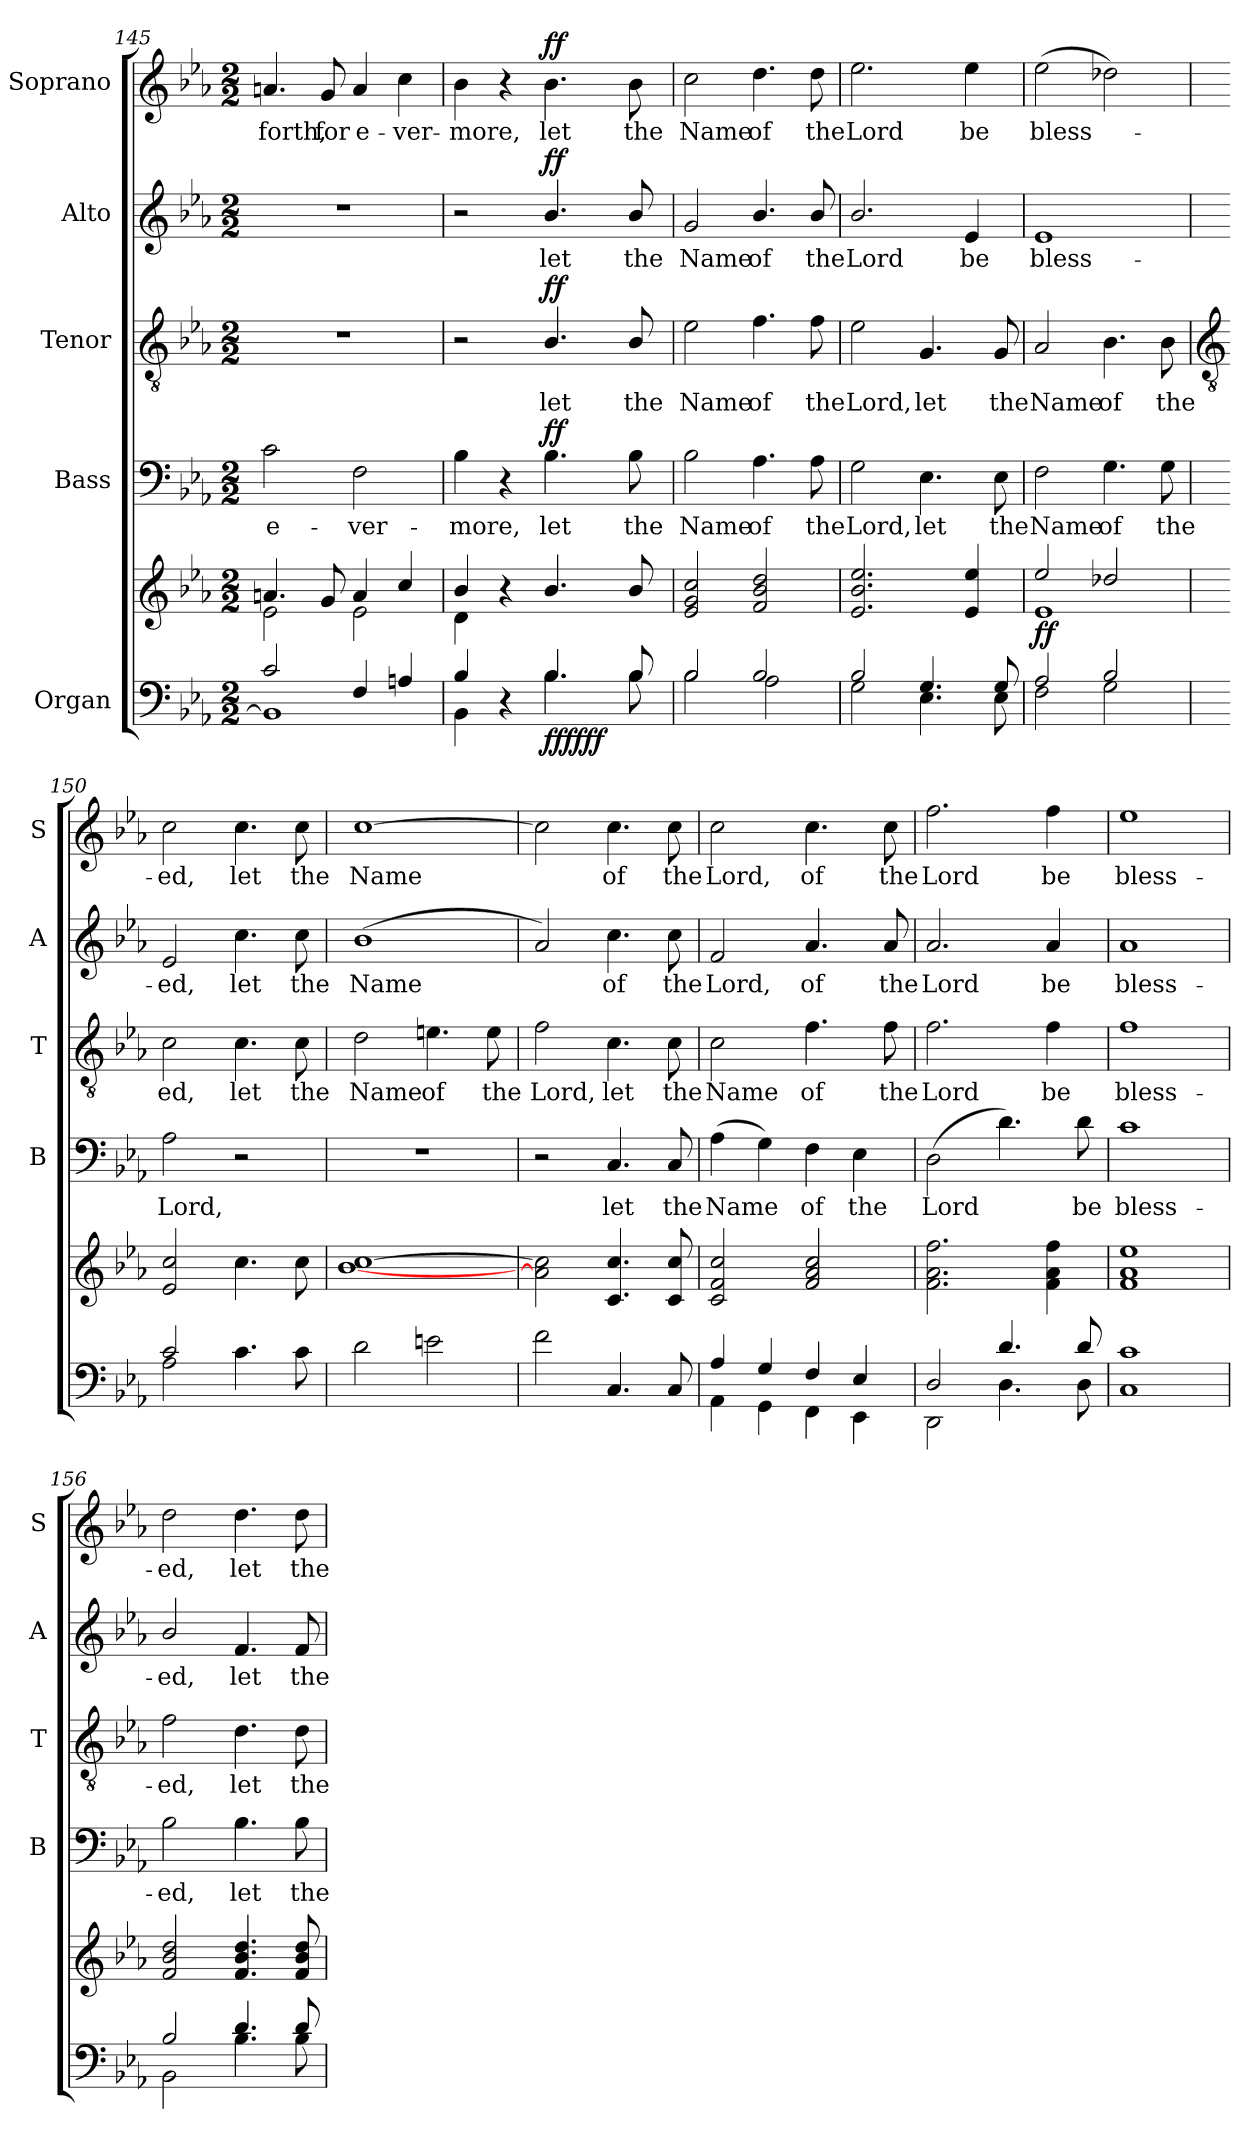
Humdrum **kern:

**kern	**kern	**dynam	**kern	**text	**dynam	**kern	**text	**dynam	**kern	**text	**dynam	**kern	**text	**dynam
*part5	*part5	*part5	*part4	*part4	*part4	*part3	*part3	*part3	*part2	*part2	*part2	*part1	*part1	*part1
*staff6	*staff5	*staff5/6	*staff4	*staff4	*staff4	*staff3	*staff3	*staff3	*staff2	*staff2	*staff2	*staff1	*staff1	*staff1
*I"Organ	*	*	*I"Bass	*	*	*I"Tenor	*	*	*I"Alto	*	*	*I"Soprano	*	*
*	*	*	*I'B	*	*	*I'T	*	*	*I'A	*	*	*I'S	*	*
*clefF4	*clefG2	*	*clefF4	*	*	*clefGv2	*	*	*clefG2	*	*	*clefG2	*	*
*k[b-e-a-]	*k[b-e-a-]	*	*k[b-e-a-]	*	*	*k[b-e-a-]	*	*	*k[b-e-a-]	*	*	*k[b-e-a-]	*	*
*E-:	*E-:	*	*E-:	*	*	*E-:	*	*	*E-:	*	*	*E-:	*	*
*M2/2	*M2/2	*	*M2/2	*	*	*M2/2	*	*	*M2/2	*	*	*M2/2	*	*
=145	=145	=145	=145	=145	=145	=145	=145	=145	=145	=145	=145	=145	=145	=145
*^	*^	*	*	*	*	*	*	*	*	*	*	*	*	*
!	!	!	!	!	!	!LO:LY:b	!	!	!	!	!	!	!	!	!LO:LY:b	!
2c/	1BB-\]	4.an/	2e-\	.	2c	e-	.	1r	.	.	1r	.	.	4.an	forth,	.
!	!	!	!	!	!	!	!	!	!	!	!	!	!	!	!LO:LY:b	!
.	.	8g/	.	.	.	.	.	.	.	.	.	.	.	8g	for	.
!	!	!	!	!	!	!LO:LY:b	!	!	!	!	!	!	!	!	!LO:LY:b	!
4F/	.	4a/	2e-\	.	2F	-ver-	.	.	.	.	.	.	.	4a	e-	.
!	!	!	!	!	!	!	!	!	!	!	!	!	!	!	!LO:LY:b	!
4An/	.	4cc/	.	.	.	.	.	.	.	.	.	.	.	4cc	-ver-	.
=146	=146	=146	=146	=146	=146	=146	=146	=146	=146	=146	=146	=146	=146	=146	=146	=146
!	!	!	!	!	!	!LO:LY:b	!	!	!	!	!	!	!	!	!LO:LY:b	!
4B-/	4BB-\	4b-/	4d\	.	4B-	-more,	.	2r	.	.	2r	.	.	4b-	-more,	.
4ryy	4r	4r	2ryy	.	4r	.	.	.	.	.	.	.	.	4r	.	.
!	!	!	!	!LO:DY:b=2	!	!LO:LY:b	!	!	!LO:LY:b	!	!	!LO:LY:b	!	!	!LO:LY:b	!
!	!	!	!	!LO:DY:n=1:b=2	!	!	!	!	!	!	!	!	!	!	!	!
!	!	!	!	!LO:DY:n=2:b	!	!	!LO:DY:b	!	!	!LO:DY:b	!	!	!LO:DY:b	!	!	!LO:DY:b
4.B-/	4.B-\	4.b-/	.	ff ff ff	4.B-\	let	ff	4.B-/	let	ff	4.b-/	let	ff	4.b-	let	ff
.	.	.	16ryy	.	.	.	.	.	.	.	.	.	.	.	.	.
.	.	.	8ryy	.	.	.	.	.	.	.	.	.	.	.	.	.
!	!	!	!	!	!	!LO:LY:b	!	!	!LO:LY:b	!	!	!LO:LY:b	!	!	!LO:LY:b	!
8B-/	8B-\	8b-/	.	.	8B-\	the	.	8B-/	the	.	8b-/	the	.	8b-	the	.
.	.	.	32.ryy	.	.	.	.	.	.	.	.	.	.	.	.	.
.	.	.	64ryy	.	.	.	.	.	.	.	.	.	.	.	.	.
=147	=147	=147	=147	=147	=147	=147	=147	=147	=147	=147	=147	=147	=147	=147	=147	=147
!	!	!	!	!	!	!LO:LY:b	!	!	!LO:LY:b	!	!	!LO:LY:b	!	!	!LO:LY:b	!
2B-/	2B-\	2e-/ 2g/ 2cc/	1ryy	.	2B-	Name	.	2e-	Name	.	2g	Name	.	2cc	Name	.
!	!	!	!	!	!	!LO:LY:b	!	!	!LO:LY:b	!	!	!LO:LY:b	!	!	!LO:LY:b	!
2B-/	2A-\	2f/ 2b-/ 2dd/	.	.	4.A-\	of	.	4.f\	of	.	4.b-/	of	.	4.dd	of	.
!	!	!	!	!	!	!LO:LY:b	!	!	!LO:LY:b	!	!	!LO:LY:b	!	!	!LO:LY:b	!
.	.	.	.	.	8A-\	the	.	8f\	the	.	8b-/	the	.	8dd	the	.
=148	=148	=148	=148	=148	=148	=148	=148	=148	=148	=148	=148	=148	=148	=148	=148	=148
!	!	!	!	!	!	!LO:LY:b	!	!	!LO:LY:b	!	!	!LO:LY:b	!	!	!LO:LY:b	!
2B-/	2G\	2.e-/ 2.b-/ 2.ee-/	1ryy	.	2G	Lord,	.	2e-	Lord,	.	2.b-/	Lord	.	2.ee-	Lord	.
!	!	!	!	!	!	!LO:LY:b	!	!	!LO:LY:b	!	!	!	!	!	!	!
4.G/	4.E-\	.	.	.	4.E-	let	.	4.G	let	.	.	.	.	.	.	.
!	!	!	!	!	!	!	!	!	!	!	!	!LO:LY:b	!	!	!LO:LY:b	!
.	.	4e-/ 4ee-/	.	.	.	.	.	.	.	.	4e-	be	.	4ee-	be	.
!	!	!	!	!	!	!LO:LY:b	!	!	!LO:LY:b	!	!	!	!	!	!	!
8G/	8E-\	.	.	.	8E-	the	.	8G	the	.	.	.	.	.	.	.
=149	=149	=149	=149	=149	=149	=149	=149	=149	=149	=149	=149	=149	=149	=149	=149	=149
!	!	!	!	!LO:DY:b	!	!LO:LY:b	!	!	!LO:LY:b	!	!	!LO:LY:b	!	!	!LO:LY:b	!
2A-/	2F\	2ee-/	1e-\	ff	2F	Name	.	2A-	Name	.	1e-	bless-	.	(>2ee-	bless-	.
!	!	!	!	!	!	!LO:LY:b	!	!	!LO:LY:b	!	!	!	!	!	!	!
2B-/	2G\	2dd-X/	.	.	4.G	of	.	4.B-	of	.	.	.	.	2dd-X)	.	.
!	!	!	!	!	!	!LO:LY:b	!	!	!LO:LY:b	!	!	!	!	!	!	!
.	.	.	.	.	8G	the	.	8B-	the	.	.	.	.	.	.	.
*	*	*v	*v	*	*	*	*	*	*	*	*	*	*	*	*	*
!!LO:LB:g=z
=150	=150	=150	=150	=150	=150	=150	=150	=150	=150	=150	=150	=150	=150	=150	=150
*	*	*	*	*	*	*	*clefGv2	*	*	*	*	*	*	*	*
!	!	!	!	!	!LO:LY:b	!	!	!LO:LY:b	!	!	!LO:LY:b	!	!	!LO:LY:b	!
2c/	2A-\	2e- 2cc	.	2A-	Lord,	.	2c	ed,	.	2e-	-ed,	.	2cc	ed,	.
!	!	!	!	!	!	!	!	!LO:LY:b	!	!	!LO:LY:b	!	!	!LO:LY:b	!
2ryy	4.c\	4.cc\	.	2r	.	.	4.c	let	.	4.cc	let	.	4.cc	let	.
!	!	!	!	!	!	!	!	!LO:LY:b	!	!	!LO:LY:b	!	!	!LO:LY:b	!
.	8c\	8cc\	.	.	.	.	8c	the	.	8cc	the	.	8cc	the	.
=151	=151	=151	=151	=151	=151	=151	=151	=151	=151	=151	=151	=151	=151	=151	=151
!	!	!	!	!	!	!	!	!LO:LY:b	!	!	!LO:LY:b	!	!	!LO:LY:b	!
1ryy	2d\	[1b- [1cc	.	1r	.	.	2d	Name	.	(<1b-	Name	.	[1cc	Name	.
!	!	!	!	!	!	!	!	!LO:LY:b	!	!	!	!	!	!	!
.	2en\	.	.	.	.	.	4.en	of	.	.	.	.	.	.	.
!	!	!	!	!	!	!	!	!LO:LY:b	!	!	!	!	!	!	!
.	.	.	.	.	.	.	8e	the	.	.	.	.	.	.	.
=152	=152	=152	=152	=152	=152	=152	=152	=152	=152	=152	=152	=152	=152	=152	=152
!	!	!	!	!	!	!	!	!LO:LY:b	!	!	!	!	!	!	!
1ryy	2f\	2a-] 2cc]	.	2r	.	.	2f	Lord,	.	2a-)	.	.	2cc]	.	.
!	!	!	!	!	!LO:LY:b	!	!	!LO:LY:b	!	!	!LO:LY:b	!	!	!LO:LY:b	!
.	4.C/	4.c 4.cc	.	4.C	let	.	4.c	let	.	4.cc	of	.	4.cc	of	.
!	!	!	!	!	!LO:LY:b	!	!	!LO:LY:b	!	!	!LO:LY:b	!	!	!LO:LY:b	!
.	8C/	8c 8cc	.	8C	the	.	8c	the	.	8cc	the	.	8cc	the	.
=153	=153	=153	=153	=153	=153	=153	=153	=153	=153	=153	=153	=153	=153	=153	=153
!	!	!	!	!	!LO:LY:b	!	!	!LO:LY:b	!	!	!LO:LY:b	!	!	!LO:LY:b	!
4A-/	4AA-\	2c 2f 2cc	.	(>4A-	Name	.	2c	Name	.	2f	Lord,	.	2cc	Lord,	.
4G/	4GG\	.	.	4G)	.	.	.	.	.	.	.	.	.	.	.
!	!	!	!	!	!LO:LY:b	!	!	!LO:LY:b	!	!	!LO:LY:b	!	!	!LO:LY:b	!
4F/	4FF\	2f 2a- 2cc	.	4F	of	.	4.f	of	.	4.a-	of	.	4.cc	of	.
!	!	!	!	!	!LO:LY:b	!	!	!	!	!	!	!	!	!	!
4E-/	4EE-\	.	.	4E-	the	.	.	.	.	.	.	.	.	.	.
!	!	!	!	!	!	!	!	!LO:LY:b	!	!	!LO:LY:b	!	!	!LO:LY:b	!
.	.	.	.	.	.	.	8f	the	.	8a-	the	.	8cc	the	.
=154	=154	=154	=154	=154	=154	=154	=154	=154	=154	=154	=154	=154	=154	=154	=154
!	!	!	!	!	!LO:LY:b	!	!	!LO:LY:b	!	!	!LO:LY:b	!	!	!LO:LY:b	!
2D/	2DD\	2.f 2.a- 2.ff	.	(2D	Lord	.	2.f	Lord	.	2.a-	Lord	.	2.ff	Lord	.
4.d/	4.D\	.	.	4.d)	.	.	.	.	.	.	.	.	.	.	.
!	!	!	!	!	!	!	!	!LO:LY:b	!	!	!LO:LY:b	!	!	!LO:LY:b	!
.	.	4f 4a- 4ff	.	.	.	.	4f	be	.	4a-	be	.	4ff	be	.
!	!	!	!	!	!LO:LY:b	!	!	!	!	!	!	!	!	!	!
8d/	8D\	.	.	8d	be	.	.	.	.	.	.	.	.	.	.
=155	=155	=155	=155	=155	=155	=155	=155	=155	=155	=155	=155	=155	=155	=155	=155
!	!	!	!	!	!LO:LY:b	!	!	!LO:LY:b	!	!	!LO:LY:b	!	!	!LO:LY:b	!
1c/	1C\	1f 1a- 1ee-	.	1c	bless-	.	1f	bless-	.	1a-	bless-	.	1ee-	bless-	.
=156	=156	=156	=156	=156	=156	=156	=156	=156	=156	=156	=156	=156	=156	=156	=156
!	!	!	!	!	!LO:LY:b	!	!	!LO:LY:b	!	!	!LO:LY:b	!	!	!LO:LY:b	!
2B-/	2BB-\	2f 2b- 2dd	.	2B-	-ed,	.	2f	-ed,	.	2b-/	-ed,	.	2dd	-ed,	.
!	!	!	!	!	!LO:LY:b	!	!	!LO:LY:b	!	!	!LO:LY:b	!	!	!LO:LY:b	!
4.d/	4.B-\	4.f 4.b- 4.dd	.	4.B-	let	.	4.d	let	.	4.f	let	.	4.dd	let	.
!	!	!	!	!	!LO:LY:b	!	!	!LO:LY:b	!	!	!LO:LY:b	!	!	!LO:LY:b	!
8d/	8B-\	8f 8b- 8dd	.	8B-	the	.	8d	the	.	8f	the	.	8dd	the	.
*v	*v	*	*	*	*	*	*	*	*	*	*	*	*	*	*
=	=	=	=	=	=	=	=	=	=	=	=	=	=	=
*-	*-	*-	*-	*-	*-	*-	*-	*-	*-	*-	*-	*-	*-	*-
